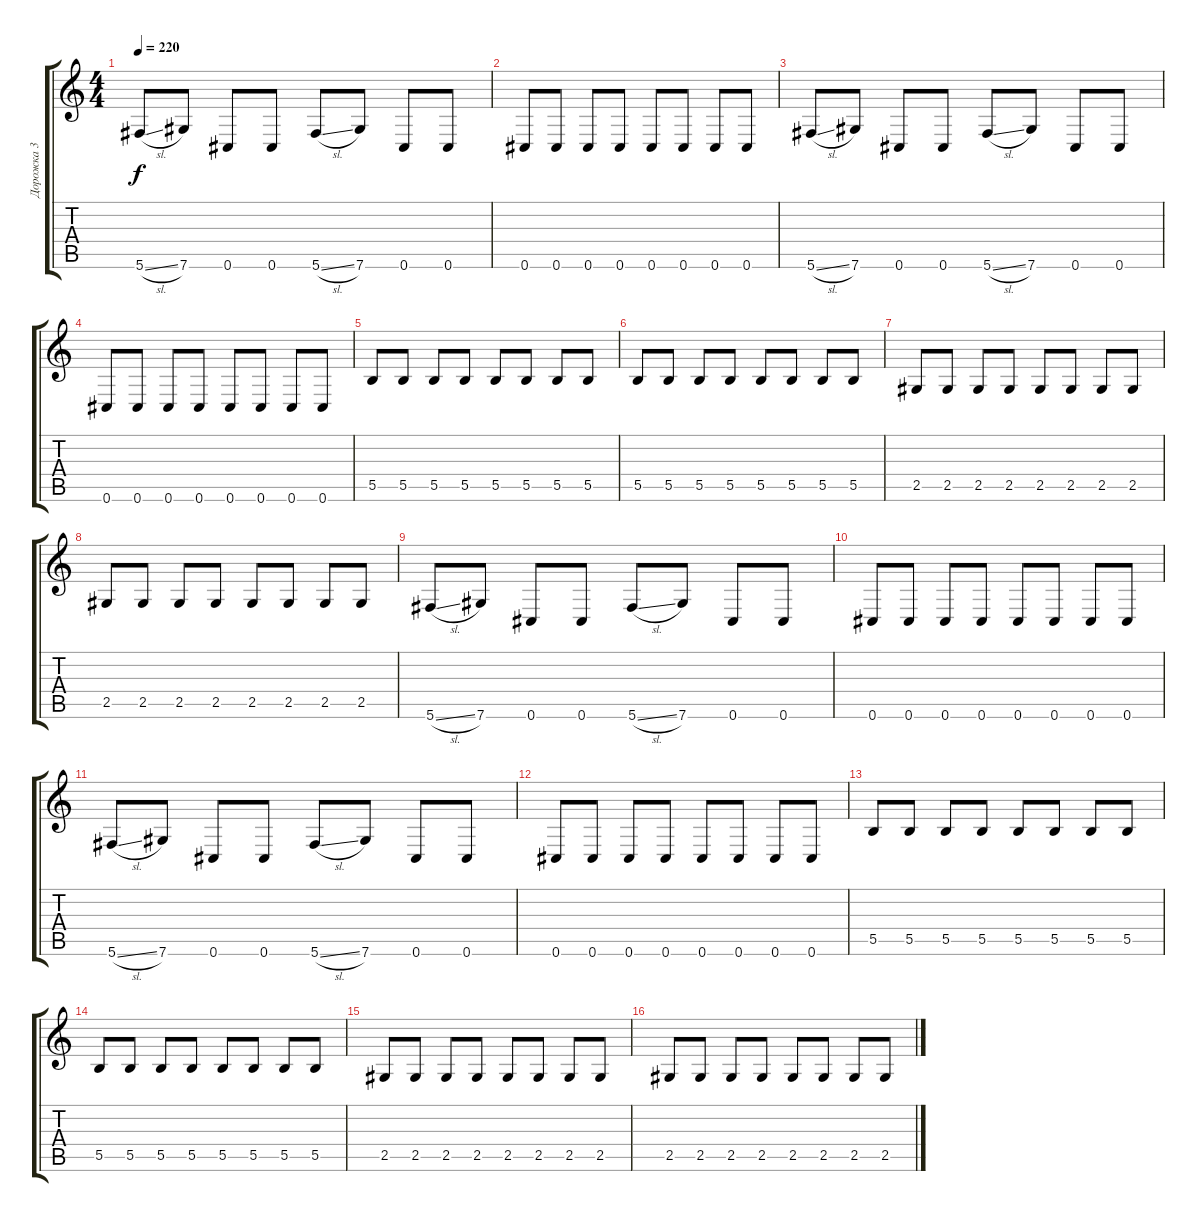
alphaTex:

\track ("Дорожка 3" "Дорожка 3") {instrument electricbassfinger}
\staff {score tabs}
\tuning (Db4 Ab3 E3 B2 Gb2 Db2) {hide}
\ts (4 4)
\tempo 220
\clef g2
\ks c
5.6{sl}.8{dy f} 7.6.8 0.6.8 0.6.8 5.6{sl}.8 7.6.8 0.6.8 0.6.8 |
0.6.8 0.6.8 0.6.8 0.6.8 0.6.8 0.6.8 0.6.8 0.6.8 |
5.6{sl}.8 7.6.8 0.6.8 0.6.8 5.6{sl}.8 7.6.8 0.6.8 0.6.8 |
0.6.8 0.6.8 0.6.8 0.6.8 0.6.8 0.6.8 0.6.8 0.6.8 |
5.5.8 5.5.8 5.5.8 5.5.8 5.5.8 5.5.8 5.5.8 5.5.8 |
5.5.8 5.5.8 5.5.8 5.5.8 5.5.8 5.5.8 5.5.8 5.5.8 |
2.5.8 2.5.8 2.5.8 2.5.8 2.5.8 2.5.8 2.5.8 2.5.8 |
2.5.8 2.5.8 2.5.8 2.5.8 2.5.8 2.5.8 2.5.8 2.5.8 |
5.6{sl}.8 7.6.8 0.6.8 0.6.8 5.6{sl}.8 7.6.8 0.6.8 0.6.8 |
0.6.8 0.6.8 0.6.8 0.6.8 0.6.8 0.6.8 0.6.8 0.6.8 |
5.6{sl}.8 7.6.8 0.6.8 0.6.8 5.6{sl}.8 7.6.8 0.6.8 0.6.8 |
0.6.8 0.6.8 0.6.8 0.6.8 0.6.8 0.6.8 0.6.8 0.6.8 |
5.5.8 5.5.8 5.5.8 5.5.8 5.5.8 5.5.8 5.5.8 5.5.8 |
5.5.8 5.5.8 5.5.8 5.5.8 5.5.8 5.5.8 5.5.8 5.5.8 |
2.5.8 2.5.8 2.5.8 2.5.8 2.5.8 2.5.8 2.5.8 2.5.8 |
2.5.8 2.5.8 2.5.8 2.5.8 2.5.8 2.5.8 2.5.8 2.5.8
